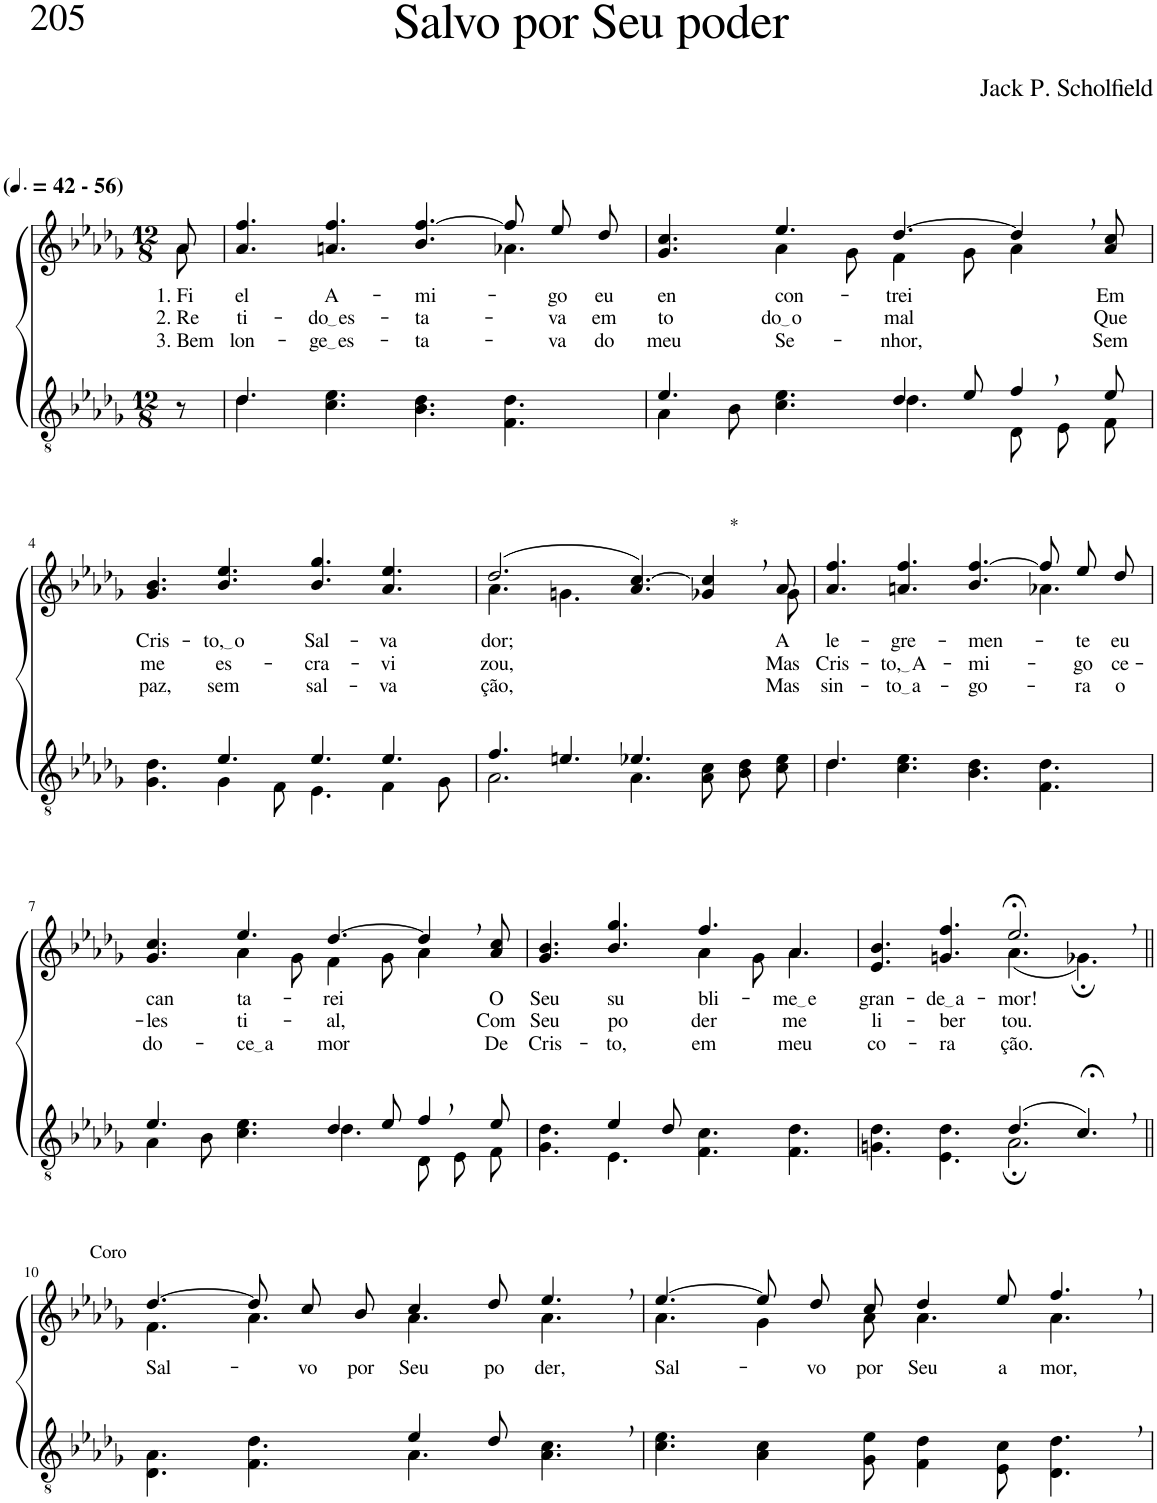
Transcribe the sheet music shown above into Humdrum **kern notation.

**kern	**kern	**text	**text	**text
*part2	*part1	*part1	*part1	*part1
*staff2	*staff1	*staff1	*staff1	*staff1
*I"Parte III e IV	*I"Parte I e II	*	*	*
*clefGv2	*clefG2	*	*	*
*Trd3c5	*Trd3c5	*	*	*
*k[b-e-a-d-g-]	*k[b-e-a-d-g-]	*	*	*
*M12/8	*M12/8	*	*	*
*MM63	*MM63	*	*	*
=1	=1	=1	=1	=1
*	*^	*	*	*
!	!LO:TX:a:B:t=(	!	!	!	!
!	!LO:TX:a:B:t=- 56)	!	!	!	!
!	!	!	!LO:LY:b	!LO:LY:b	!LO:LY:b
8r	8a-/	8a-\	1. Fi-	2. Re-	3. Bem
=2	=2	=2	=2	=2	=2
*^	*	*	*	*	*
!	!	!	!	!LO:LY:b	!LO:LY:b	!LO:LY:b
4.d-/	4.d-\	4.a-/ 4.ff/	8ryy	-el	-ti-	lon-
!	!	!	!	!LO:LY:b	!LO:LY:b	!LO:LY:b
*	*	*v	*v	*	*	*
1ryy	4.c\ 4.e-\	4.an/ 4.ff/	A-	do es	ge es
!	!	!	!LO:LY:b	!LO:LY:b	!LO:LY:b
.	4.B-\ 4.d-\	4.b-/ [4.ff/	-mi-	-ta-	-ta-
*	*	*^	*	*	*
.	4.F\ 4.d-\	8ff/L]	4.a-X\	.	.	.
!	!	!	!	!LO:LY:b	!LO:LY:b	!LO:LY:b
.	.	8ee-/	.	-go	-va	-va
!	!	!	!	!LO:LY:b	!LO:LY:b	!LO:LY:b
8ryy	.	8dd-/J	.	eu	em	do
=3	=3	=3	=3	=3	=3	=3
!	!	!	!	!LO:LY:b	!LO:LY:b	!LO:LY:b
4.e-/	4A-\	4.g-/ 4.cc/	4.ryy	en-	to-	meu
.	8B-\	.	.	.	.	.
!	!	!	!	!LO:LY:b	!LO:LY:b	!LO:LY:b
4.ryy	4.c\ 4.e-\	4.ee-/	4a-\	-con-	do o	Se-
.	.	.	8g-\	.	.	.
!	!	!	!	!LO:LY:b	!LO:LY:b	!LO:LY:b
4d-/	4.d-\	[4.dd-/	4f\	-trei	mal	-nhor,
8e-/	.	.	8g-\	.	.	.
4f,/	8D-\L	4dd-,/]	4a-\	.	.	.
.	8E-\	.	.	.	.	.
!	!	!	!	!LO:LY:b	!LO:LY:b	!LO:LY:b
8e-/	8F\J	8a-/ 8cc/	8ryy	Em	Que	Sem
!!LO:LB:g=z
=4	=4	=4	=4	=4	=4	=4
!	!	!	!	!LO:LY:b	!LO:LY:b	!LO:LY:b
*	*	*v	*v	*	*	*
4.ryy	4.G-\ 4.d-\	4.g-/ 4.b-/	Cris-	me	paz,
!	!	!	!LO:LY:b	!LO:LY:b	!LO:LY:b
4.e-/	4G-\	4.b-/ 4.ee-/	to, o	es-	sem
.	8F\	.	.	.	.
!	!	!	!LO:LY:b	!LO:LY:b	!LO:LY:b
4.e-/	4.E-\	4.b-/ 4.gg-/	Sal-	-cra-	sal-
!	!	!	!LO:LY:b	!LO:LY:b	!LO:LY:b
4.e-/	4F\	4.a-/ 4.ee-/	-va-	-vi-	-va-
.	8G-\	.	.	.	.
=5	=5	=5	=5	=5	=5
*	*	*^	*	*	*
!	!	!	!	!LO:LY:b	!LO:LY:b	!LO:LY:b
4.f/	2.A-\	(2.dd-/	4.a-\	-dor;	-zou,	-ção,
4.en/	.	.	4.gn\	.	.	.
4.e-X/	4.A-\	4.a-/ [4.cc/)	8ryy	.	.	.
!	!	!LO:TX:a:t=*	!	!	!	!
*	*	*v	*v	*	*	*
4.ryy	8A-\ 8c\L	4g-X/, 4cc/],	.	.	.
.	8B-\ 8d-\	.	.	.	.
*	*	*^	*	*	*
!	!	!	!	!LO:LY:b	!LO:LY:b	!LO:LY:b
.	8c\ 8e-\J	8a-/	8g-\	A-	-Mas	Mas
=6	=6	=6	=6	=6	=6	=6
!	!	!	!	!LO:LY:b	!LO:LY:b	!LO:LY:b
4.d-/	4.d-\	4.a-/ 4.ff/	8ryy	-le-	Cris-	sin-
!	!	!	!	!LO:LY:b	!LO:LY:b	!LO:LY:b
*	*	*v	*v	*	*	*
1ryy	4.c\ 4.e-\	4.an/ 4.ff/	-gre-	to, A	to a
!	!	!	!LO:LY:b	!LO:LY:b	!LO:LY:b
.	4.B-\ 4.d-\	4.b-/ [4.ff/	-men-	-mi-	-go-
*	*	*^	*	*	*
.	4.F\ 4.d-\	8ff/L]	4.a-X\	.	.	.
!	!	!	!	!LO:LY:b	!LO:LY:b	!LO:LY:b
.	.	8ee-/	.	-te	-go	-ra
!	!	!	!	!LO:LY:b	!LO:LY:b	!LO:LY:b
8ryy	.	8dd-/J	.	eu	ce-	o
!!LO:LB:g=z	!!
=7	=7	=7	=7	=7	=7	=7
!	!	!	!	!LO:LY:b	!LO:LY:b	!LO:LY:b
4.e-/	4A-\	4.g-/ 4.cc/	4.ryy	can-	-les-	do-
.	8B-\	.	.	.	.	.
!	!	!	!	!	!	!LO:LY:b
!	!	!	!	!LO:LY:b	!LO:LY:b	!
4.ryy	4.c\ 4.e-\	4.ee-/	4a-\	-ta-	-ti-	ce a
.	.	.	8g-\	.	.	.
!	!	!	!	!LO:LY:b	!LO:LY:b	!LO:LY:b
4d-/	4.d-\	[4.dd-/	4f\	-rei	-al,	-mor
8e-/	.	.	8g-\	.	.	.
4f,/	8D-\L	4dd-,/]	4a-\	.	.	.
.	8E-\	.	.	.	.	.
!	!	!	!	!LO:LY:b	!LO:LY:b	!LO:LY:b
8e-/	8F\J	8a-/ 8cc/	8ryy	O	Com	De
=8	=8	=8	=8	=8	=8	=8
!	!	!	!	!LO:LY:b	!LO:LY:b	!LO:LY:b
4.ryy	4.G-\ 4.d-\	4.g-/ 4.b-/	2.ryy	Seu	Seu	Cris-
!	!	!	!	!LO:LY:b	!LO:LY:b	!LO:LY:b
4e-/	4.E-\	4.b-/ 4.gg-/	.	su-	po-	-to,
8d-/	.	.	.	.	.	.
!	!	!	!	!LO:LY:b	!LO:LY:b	!LO:LY:b
2.ryy	4.F\ 4.c\	4.ff/	4a-\	-bli-	-der	em
.	.	.	8g-\	.	.	.
!	!	!	!	!LO:LY:b	!LO:LY:b	!LO:LY:b
.	4.F\ 4.d-\	4.a-/	4.a-\	me e	me	meu
=9	=9	=9	=9	=9	=9	=9
!	!	!	!	!LO:LY:b	!LO:LY:b	!LO:LY:b
2.ryy	4.Gn\ 4.d-\	4.e-/ 4.b-/	2.ryy	gran-	li-	co-
!	!	!	!	!LO:LY:b	!LO:LY:b	!LO:LY:b
.	4.E-\ 4.d-\	4.gn/ 4.ff/	.	de a	-ber-	-ra-
!	!	!	!	!LO:LY:b	!	!
!	!	!	!	!	!LO:LY:b	!LO:LY:b
(4.d-/	2.A-;\	2.ee-;<,/	(4.a-\	.	-tou.	-ção.
4.c;<,/)	.	.	4.g-X;\)	.	.	.
!!LO:LB:g=z	!!
=10||	=10||	=10||	=10||	=10||	=10||	=10||
!	!	!LO:TX:a:t=Coro	!	!	!	!
!	!	!	!	!LO:LY:b	!	!
2.ryy	4.D-\ 4.A-\	[4.dd-/	4.f\	Sal-	.	.
.	4.F\ 4.d-\	8dd-/L]	4.a-\	.	.	.
!	!	!	!	!LO:LY:b	!	!
.	.	8cc/	.	-vo	.	.
!	!	!	!	!LO:LY:b	!	!
.	.	8b-/J	.	por	.	.
!	!	!	!	!LO:LY:b	!	!
4e-/	4.A-\	4cc/	4.a-\	Seu	.	.
!	!	!	!	!LO:LY:b	!	!
8d-/	.	8dd-/	.	po-	.	.
!	!	!	!	!LO:LY:b	!	!
4.ryy	4.A-\ 4.c\	4.ee-,/	4.a-\	-der,	.	.
=11	=11	=11	=11	=11	=11	=11
!	!	!	!	!LO:LY:b	!	!
*v	*v	*	*	*	*	*
4.c\ 4.e-\	[4.ee-/	4.a-\	Sal-	.	.
4A-\ 4c\	8ee-/L]	4g-\	.	.	.
!	!	!	!LO:LY:b	!	!
.	8dd-/	.	-vo	.	.
!	!	!	!LO:LY:b	!	!
8G-\ 8e-\	8cc/J	8a-\	por	.	.
!	!	!	!LO:LY:b	!	!
4F\ 4d-\	4dd-/	4.a-\	Seu	.	.
!	!	!	!LO:LY:b	!	!
8E-\ 8c\	8ee-/	.	a-	.	.
!	!	!	!LO:LY:b	!	!
4.D-\, 4.d-\,	4.ff,/	4.a-\	-mor,	.	.
*	*v	*v	*	*	*
=	=	=	=	=
*-	*-	*-	*-	*-
